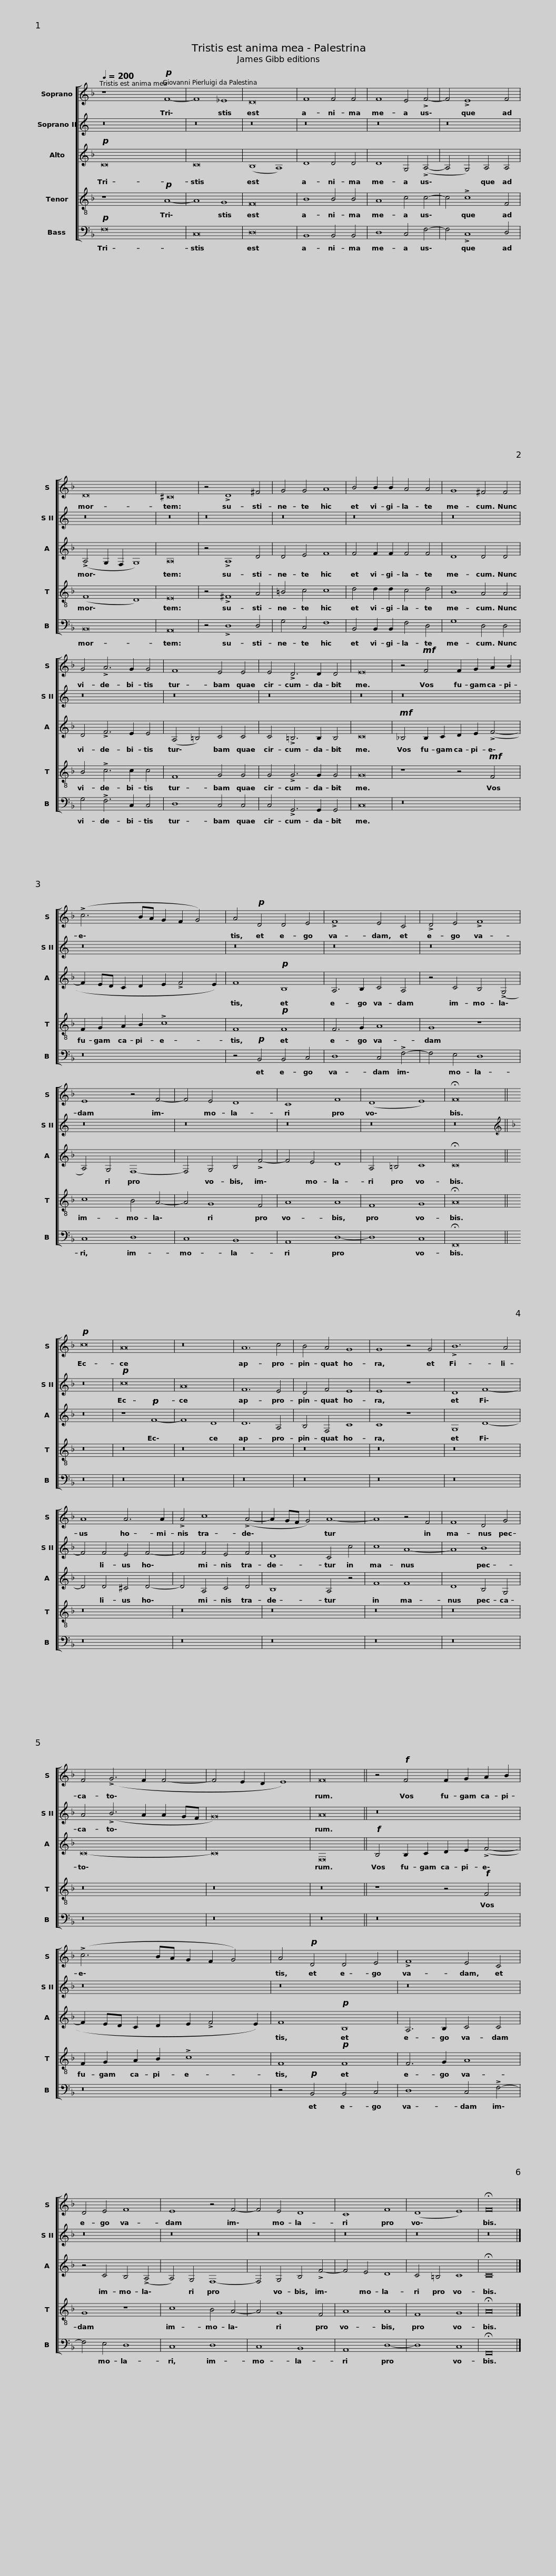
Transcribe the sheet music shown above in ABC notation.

X:1
%%score [ 1 2 3 4 5 ]
L:1/8
Q:1/4=200
M:none
I:linebreak $
K:F
V:1 treble
V:2 treble
V:3 treble
V:4 treble-8
V:5 bass
V:1
 z8!p! F8- | F8 _E8 | D16 | F8 F4 F4 | F8 E4 !>!F4- | %5
 F4 !>!E8 F4 |$ D16 | ^C16 | z4 !>!D8 ^F4 | G4 G4 A8 | %10
 B4 B2 B2 A4 A4 |$ G8 ^F4 F4 | G4 !>!A6 G2 G4 | F8 E4 E4 | E4 !>!D6 D2 D4 | %15
 E16 |$ z4!mf! F4 F2 G2 A2 B2 | (!>!c6 BA G2 F2 G4) | A4!p! D4 D4 E4 | !>!F8 E4 C4 |$ %20
 !>!D4 E4 !>!F8 | E8 z4 F4- | F4 E4 D8 | C8 F8 | (D8 E8) | %25
 !fermata!F16 ||$!p! c16 | A16 | z16 | A12 c4 | %30
 B4 A4 G8 | G8 z4 G4 | !>!B12 A4 | A8 A6 A2 |$ !>!A4 c8 (!>!A4- |$ %35
 A2 GF G4) A8- | A8 z4 F4 | F8 D4 G4 | F4 (!>!G6 F2 F4- | F4 E2 D2 E8) | %40
 F16 ||$ z4!f! F4 F2 G2 A2 B2 | (!>!c6 BA G2 F2 G4) | A4!p! D4 D4 E4 |$ !>!F8 E4 C4 | %45
 D4 E4 F8 | E8 z4 F4- | F4 E4 D8 | C8 F8 | (D8 E8) |$ %50
 !fermata!F16 |] %51
V:2
[K:C] z16 | z16 | z16 | z16 | z16 | %5
 z16 |$ z16 | z16 | z16 | z16 | %10
 z16 |$ z16 | z16 | z16 | z16 | %15
 z16 |$ z16 | z16 | z16 | z16 |$ %20
 z16 | z16 | z16 | z16 | z16 | %25
 z16 ||$[K:F][K:treble] z16 |!p! c16 | A16 | F12 E4 | %30
 D4 F4 E8 | E8 z8 | D8 F8- | F4 F4 E4 F4- |$ F4 F4 E4 F4 |$ %35
 D8 C4 c4 | c8 A8- | A8 B8 | A4 (!>!B6 A2 A2 GF | G16) | %40
 A16 ||$ z16 | z16 | z16 |$ z16 | %45
 z16 | z16 | z16 | z16 | z16 |$ %50
 z16 |] %51
V:3
!p! C16 | C16 | (B,8 A,8) | D8 D4 D4 | D8 G,4 (!>!A,4- | %5
 A,4 G,4) A,4 A,4 |$ (!>!A,4 G,2 F,2 G,8) | A,16 | z4 !>!A,8 D4 | D4 E4 F8 | %10
 F4 F2 F2 F4 F4 |$ D8 D4 D4 | D4 !>!F6 E2 E4 | (A,4 =B,4) C4 C4 | C4 !>!=B,6 B,2 B,4 | %15
 C16 |$!mf! _B,4 B,2 C2 D2 E2 (!>!F4- | F2 ED C2 D2 E2 !>!F4 E2) | F8!p! B,8 | A,6 B,2 C4 A,4 |$ %20
 z4 C4 B,4 (!>!G,4 | A,4) G,4 F,8- | F,4 G,4 B,4 !>!F4- | F4 E4 D8 | A,4 =B,4 C8 | %25
 !fermata!C16 ||$ z16 | z8!p! F8- | F8 D8 | D12 A,4 | %30
 B,4 F,4 C8 | C8 z8 | G,8 D8- | D4 D4 ^C4 D4- |$ D4 A,4 C4 D4 |$ %35
 B,8 A,4 z4 | F8 F8 | D8 B,4 G,4 | C16- | C16 | %40
 F,16 ||$!f! B,4 B,2 C2 D2 E2 (!>!F4- | F2 ED C2 D2 E2 !>!F4 E2) | F8!p! B,8 |$ A,6 B,2 C4 C4 | %45
 z4 C4 B,4 (!>!A,4 | A,4) G,4 F,8- | F,4 G,4 B,4 !>!F4- | F4 E4 D8 | C4 =B,4 C8 |$ %50
 !fermata!C16 |] %51
V:4
 z8!p! A8- | A8 G8 | F16 | B8 B4 B4 | A8 c4 c4- | %5
 c4 !>!c8 F4 |$ (F8 D8) | E16 | z4 !>!^F8 A4 | =B4 c4 c8 | %10
 d4 d2 d2 c4 d4 |$ B8 A4 A4 | B4 !>!c6 c2 c4 | F8 G4 G4 | G4 !>!G6 G2 G4 | %15
 G16 |$ z8 z4!mf! F4 | F2 G2 A2 B2 !>!c8 | F8!p! F8 | F6 G2 A8 |$ %20
 G8 z8 | c8 B4 A4- | A4 G8 F4 | A8 A8 | F8 G8 | %25
 !fermata!A16 ||$ z16 | z16 | z16 | z16 | %30
 z16 | z16 | z16 | z16 |$ z16 |$ %35
 z16 | z16 | z16 | z16 | z16 | %40
 z16 ||$ z8 z4!f! F4 | F2 G2 A2 B2 !>!c8 | F8!p! F8 |$ F6 G2 A8 | %45
 G8 z8 | c8 B4 A4- | A4 G8 F4 | A8 A8 | F8 G8 |$ %50
 !fermata!A16 |] %51
V:5
!p! F,16 | C,16 | D,16 | B,,8 B,,4 B,,4 | D,8 C,4 F,4- | %5
 F,4 !>!C,8 D,4 |$ B,,16 | A,,16 | z4 !>!D,8 D,4 | G,4 C,4 F,8 | %10
 B,,4 B,,2 B,,2 F,4 D,4 |$ G,8 D,4 D,4 | G,4 !>!F,6 C,2 C,4 | D,8 C,4 C,4 | C,4 !>!G,,6 G,,2 G,,4 | %15
 C,16 |$ z16 | z16 | z4!p! B,,4 B,,4 C,4 | D,8 C,4 !>!F,4- |$ %20
 F,4 E,4 D,8 | C,8 D,8 | C,8 B,,8 | A,,8 D,8- | D,8 C,8 | %25
 !fermata!F,,16 ||$ z16 | z16 | z16 | z16 | %30
 z16 | z16 | z16 | z16 |$ z16 |$ %35
 z16 | z16 | z16 | z16 | z16 | %40
 z16 ||$ z16 | z16 | z4!p! B,,4 B,,4 C,4 |$ D,8 C,4 !>!F,4- | %45
 F,4 E,4 D,8 | C,8 D,8 | C,8 B,,8 | A,,8 D,8- | D,8 C,8 |$ %50
 !fermata!F,,16 |] %51
